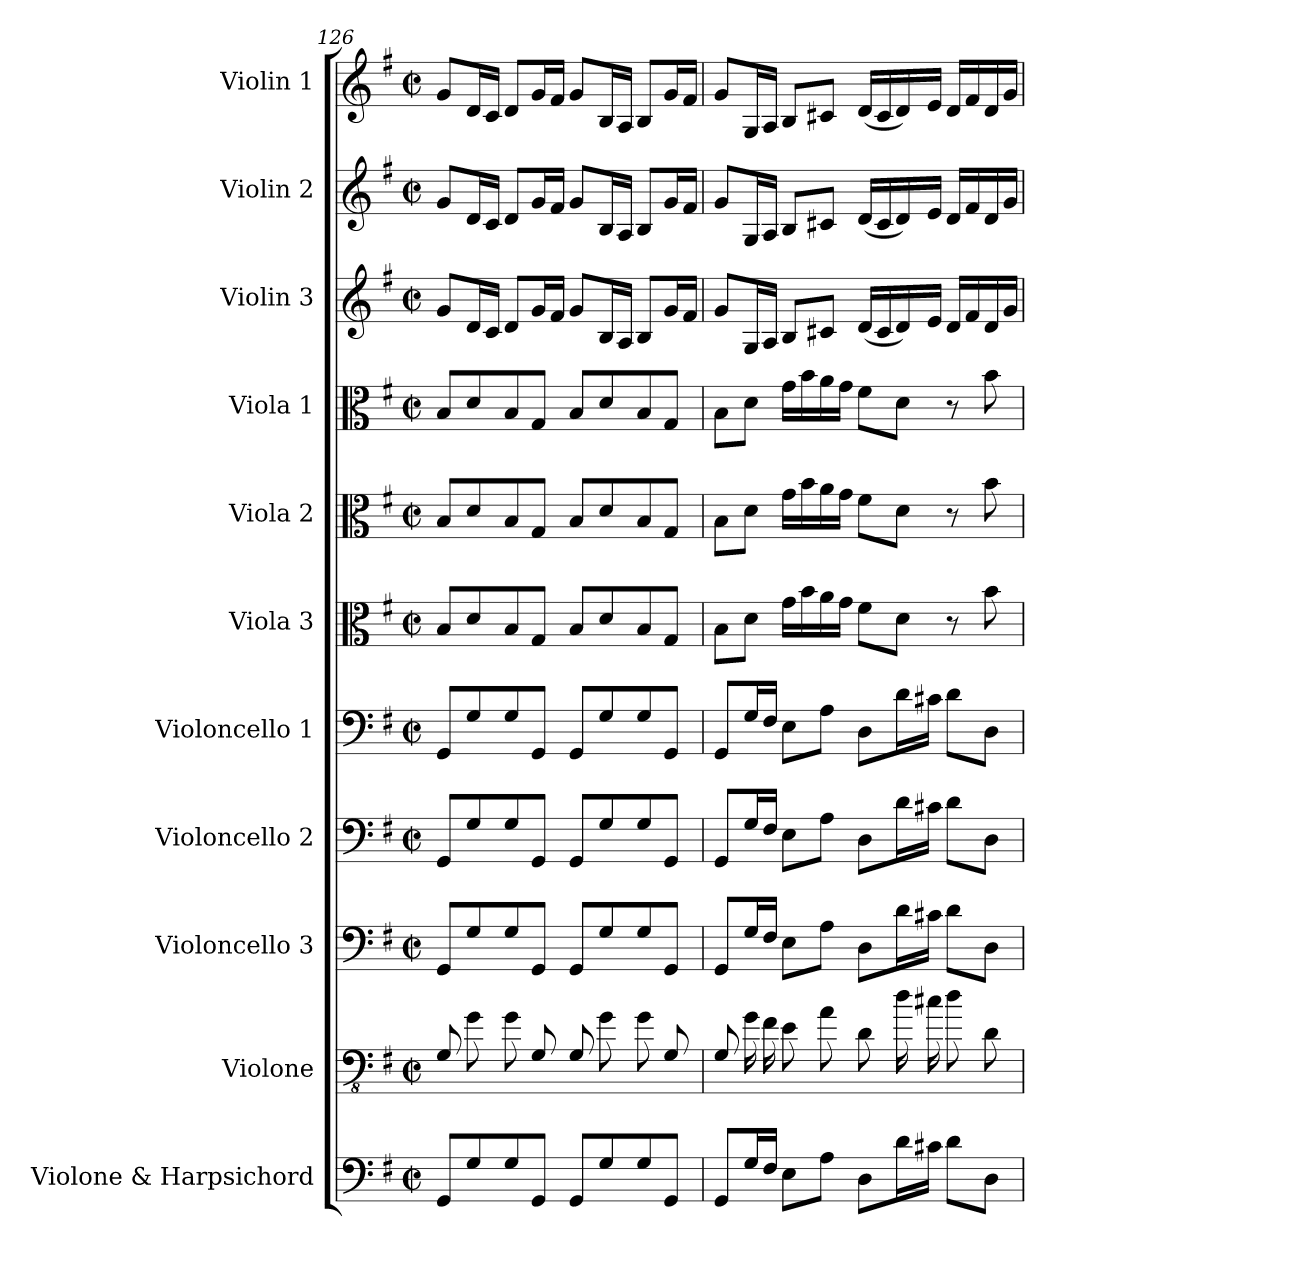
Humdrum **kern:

**kern	**kern	**kern	**kern	**kern	**kern	**kern	**kern	**kern	**kern	**kern
*part11	*part10	*part9	*part8	*part7	*part6	*part5	*part4	*part3	*part2	*part1
*staff11	*staff10	*staff9	*staff8	*staff7	*staff6	*staff5	*staff4	*staff3	*staff2	*staff1
*I"Violone &amp; Harpsichord	*I"Violone	*I"Violoncello 3	*I"Violoncello 2	*I"Violoncello 1	*I"Viola 3	*I"Viola 2	*I"Viola 1	*I"Violin 3	*I"Violin 2	*I"Violin 1
*I'Vne. &amp; Hch.	*I'Vne.	*I'Vc. 3	*I'Vc. 2	*I'Vc. 1	*I'Vla. 3	*I'Vla. 2	*I'Vla. 1	*I'Vln. 3	*I'Vln. 2	*I'Vln. 1
*clefF4	*clefFv4	*clefF4	*clefF4	*clefF4	*clefC3	*clefC3	*clefC3	*clefG2	*clefG2	*clefG2
*	*ITrd7c12	*	*	*	*	*	*	*	*	*
*k[f#]	*k[f#]	*k[f#]	*k[f#]	*k[f#]	*k[f#]	*k[f#]	*k[f#]	*k[f#]	*k[f#]	*k[f#]
*M4/4	*M4/4	*M4/4	*M4/4	*M4/4	*M4/4	*M4/4	*M4/4	*M4/4	*M4/4	*M4/4
*met(c|)	*met(c|)	*met(c|)	*met(c|)	*met(c|)	*met(c|)	*met(c|)	*met(c|)	*met(c|)	*met(c|)	*met(c|)
=126	=126	=126	=126	=126	=126	=126	=126	=126	=126	=126
8GG/L	8GGG/	8GG/L	8GG/L	8GG/L	8B/L	8B/L	8B/L	8g/L	8g/L	8g/L
8G/	8GG\	8G/	8G/	8G/	8d/	8d/	8d/	16d/L	16d/L	16d/L
.	.	.	.	.	.	.	.	16c/JJ	16c/JJ	16c/JJ
8G/	8GG\	8G/	8G/	8G/	8B/	8B/	8B/	8d/L	8d/L	8d/L
8GG/J	8GGG/	8GG/J	8GG/J	8GG/J	8G/J	8G/J	8G/J	16g/L	16g/L	16g/L
.	.	.	.	.	.	.	.	16f#/JJ	16f#/JJ	16f#/JJ
8GG/L	8GGG/	8GG/L	8GG/L	8GG/L	8B/L	8B/L	8B/L	8g/L	8g/L	8g/L
8G/	8GG\	8G/	8G/	8G/	8d/	8d/	8d/	16B/L	16B/L	16B/L
.	.	.	.	.	.	.	.	16A/JJ	16A/JJ	16A/JJ
8G/	8GG\	8G/	8G/	8G/	8B/	8B/	8B/	8B/L	8B/L	8B/L
8GG/J	8GGG/	8GG/J	8GG/J	8GG/J	8G/J	8G/J	8G/J	16g/L	16g/L	16g/L
.	.	.	.	.	.	.	.	16f#/JJ	16f#/JJ	16f#/JJ
!!LO:PB:g=z
=127	=127	=127	=127	=127	=127	=127	=127	=127	=127	=127
8GG/L	8GGG/	8GG/L	8GG/L	8GG/L	8B\L	8B\L	8B\L	8g/L	8g/L	8g/L
16G/L	16GG\	16G/L	16G/L	16G/L	8d\J	8d\J	8d\J	16G/L	16G/L	16G/L
16F#/JJ	16FF#\	16F#/JJ	16F#/JJ	16F#/JJ	.	.	.	16A/JJ	16A/JJ	16A/JJ
8E\L	8EE\	8E\L	8E\L	8E\L	16g\LL	16g\LL	16g\LL	8B/L	8B/L	8B/L
.	.	.	.	.	16b\	16b\	16b\	.	.	.
8A\J	8AA\	8A\J	8A\J	8A\J	16a\	16a\	16a\	8c#X/J	8c#X/J	8c#X/J
.	.	.	.	.	16g\JJ	16g\JJ	16g\JJ	.	.	.
8D\L	8DD\	8D\L	8D\L	8D\L	8f#\L	8f#\L	8f#\L	(16d/LL	(16d/LL	(16d/LL
.	.	.	.	.	.	.	.	16c#/	16c#/	16c#/
16d\L	16D\	16d\L	16d\L	16d\L	8d\J	8d\J	8d\J	16d/)	16d/)	16d/)
16c#X\JJ	16C#X\	16c#X\JJ	16c#X\JJ	16c#X\JJ	.	.	.	16e/JJ	16e/JJ	16e/JJ
8d\L	8D\	8d\L	8d\L	8d\L	8r	8r	8r	16d/LL	16d/LL	16d/LL
.	.	.	.	.	.	.	.	16f#/	16f#/	16f#/
8D\J	8DD\	8D\J	8D\J	8D\J	8b\	8b\	8b\	16d/	16d/	16d/
.	.	.	.	.	.	.	.	16g/JJ	16g/JJ	16g/JJ
=	=	=	=	=	=	=	=	=	=	=
*-	*-	*-	*-	*-	*-	*-	*-	*-	*-	*-
